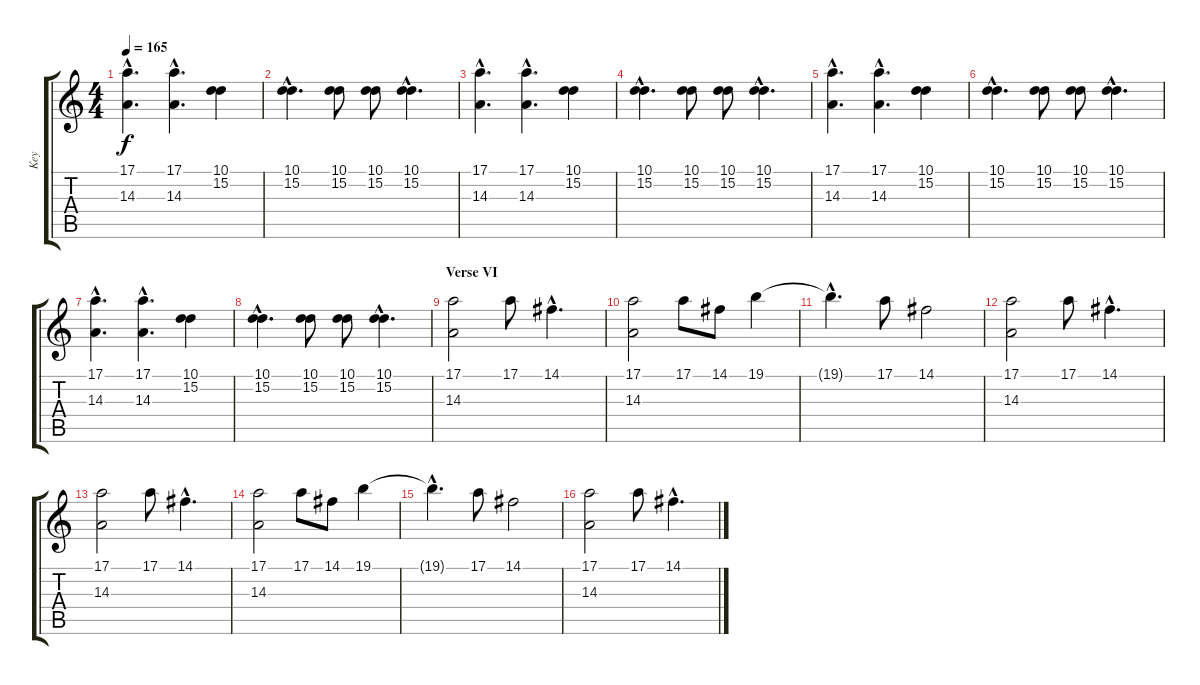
\track ("Key" "Key") {instrument acousticgrandpiano}
\staff {score tabs}
\tuning (E4 B3 G3 D3 A2 E2) {hide}
\ts (4 4)
\tempo 165
\clef g2
\ks c
(17.1{hac} 14.3{hac}).4{d dy f} (17.1{hac} 14.3{hac}).4{d} (10.1 15.2).4 |
(10.1{hac} 15.2{hac}).4{d} (10.1 15.2).8 (10.1 15.2).8 (10.1{hac} 15.2{hac}).4{d} |
(17.1{hac} 14.3{hac}).4{d} (17.1{hac} 14.3{hac}).4{d} (10.1 15.2).4 |
(10.1{hac} 15.2{hac}).4{d} (10.1 15.2).8 (10.1 15.2).8 (10.1{hac} 15.2{hac}).4{d} |
(17.1{hac} 14.3{hac}).4{d} (17.1{hac} 14.3{hac}).4{d} (10.1 15.2).4 |
(10.1{hac} 15.2{hac}).4{d} (10.1 15.2).8 (10.1 15.2).8 (10.1{hac} 15.2{hac}).4{d} |
(17.1{hac} 14.3{hac}).4{d} (17.1{hac} 14.3{hac}).4{d} (10.1 15.2).4 |
(10.1{hac} 15.2{hac}).4{d} (10.1 15.2).8 (10.1 15.2).8 (10.1{hac} 15.2{hac}).4{d} |
\section ("" "Verse VI")
(17.1 14.3).2 17.1.8 14.1{hac}.4{d} |
(17.1 14.3).2 17.1.8 14.1.8 19.1.4 |
19.1{hac t}.4{d} 17.1.8 14.1.2 |
(17.1 14.3).2 17.1.8 14.1{hac}.4{d} |
(17.1 14.3).2 17.1.8 14.1{hac}.4{d} |
(17.1 14.3).2 17.1.8 14.1.8 19.1.4 |
19.1{hac t}.4{d} 17.1.8 14.1.2 |
(17.1 14.3).2 17.1.8 14.1{hac}.4{d}
